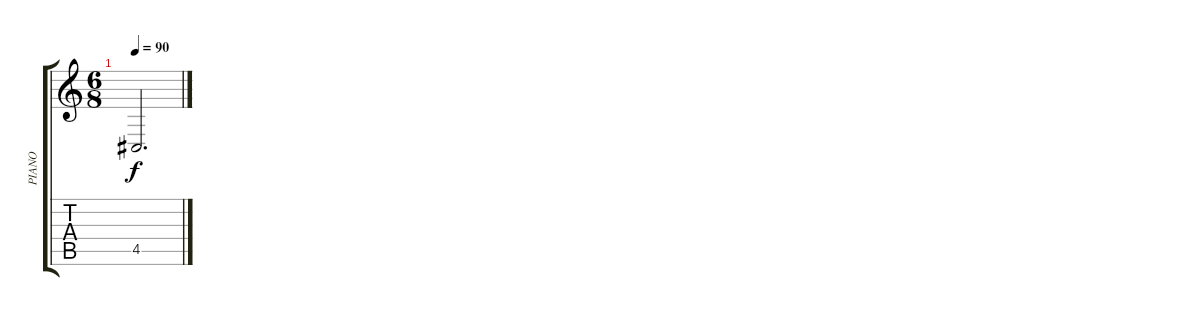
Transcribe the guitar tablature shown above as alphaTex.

\track ("PIANO" "PIANO") {instrument acousticgrandpiano}
\staff {score tabs}
\tuning (E4 B3 G3 D3 A2 E2) {hide}
\ts (6 8)
\tempo 90
\clef g2
\ks c
4.5{t}.2{d dy f}
